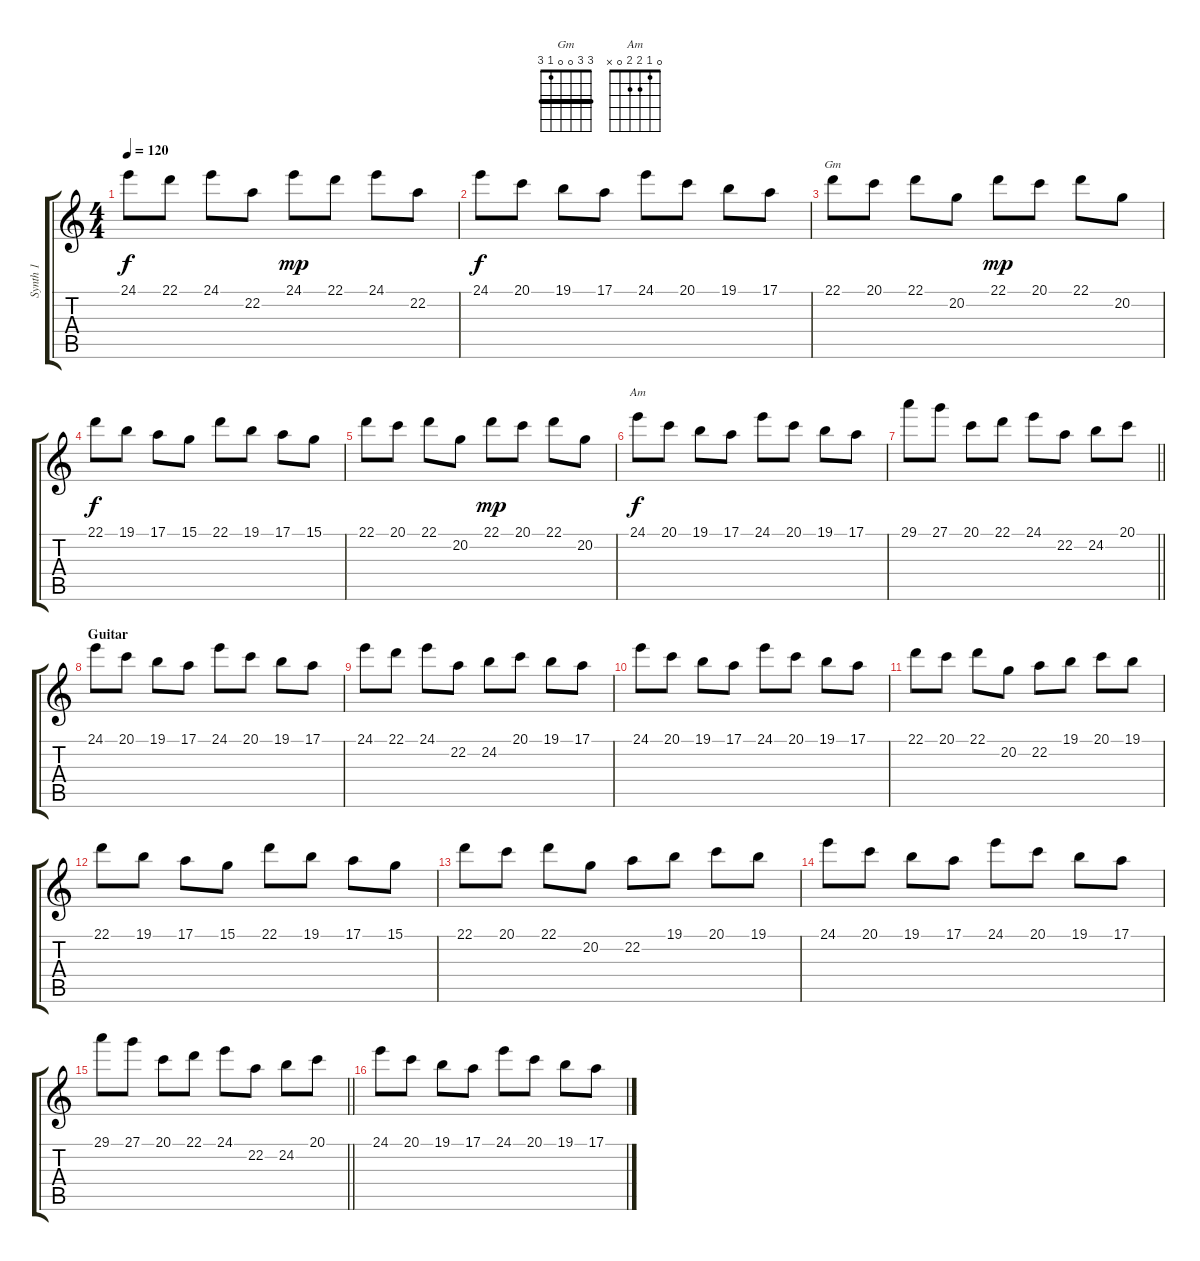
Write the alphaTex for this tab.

\track ("Synth 1" "Synth 1") {instrument honkytonkpiano}
\staff {score tabs}
\tuning (E4 B3 G3 D3 A2 E2) {hide}
\chord ("Gm" 3 3 0 0 1 3) {barre 3}
\chord ("Am" 0 1 2 2 0 x)
\ts (4 4)
\tempo 120
\clef g2
\ks c
24.1.8{dy f} 22.1.8 24.1.8 22.2.8 24.1.8{dy mp} 22.1.8 24.1.8 22.2.8 |
24.1.8{dy f} 20.1.8 19.1.8 17.1.8 24.1.8 20.1.8 19.1.8 17.1.8 |
22.1.8{ch "Gm"} 20.1.8 22.1.8 20.2.8 22.1.8{dy mp} 20.1.8 22.1.8 20.2.8 |
22.1.8{dy f} 19.1.8 17.1.8 15.1.8 22.1.8 19.1.8 17.1.8 15.1.8 |
22.1.8 20.1.8 22.1.8 20.2.8 22.1.8{dy mp} 20.1.8 22.1.8 20.2.8 |
24.1.8{ch "Am" dy f} 20.1.8 19.1.8 17.1.8 24.1.8 20.1.8 19.1.8 17.1.8 |
\barLineRight lightlight
29.1.8 27.1.8 20.1.8 22.1.8 24.1.8 22.2.8 24.2.8 20.1.8 |
\section ("" "Guitar")
24.1.8 20.1.8 19.1.8 17.1.8 24.1.8 20.1.8 19.1.8 17.1.8 |
24.1.8 22.1.8 24.1.8 22.2.8 24.2.8 20.1.8 19.1.8 17.1.8 |
24.1.8 20.1.8 19.1.8 17.1.8 24.1.8 20.1.8 19.1.8 17.1.8 |
22.1.8 20.1.8 22.1.8 20.2.8 22.2.8 19.1.8 20.1.8 19.1.8 |
22.1.8 19.1.8 17.1.8 15.1.8 22.1.8 19.1.8 17.1.8 15.1.8 |
22.1.8 20.1.8 22.1.8 20.2.8 22.2.8 19.1.8 20.1.8 19.1.8 |
24.1.8 20.1.8 19.1.8 17.1.8 24.1.8 20.1.8 19.1.8 17.1.8 |
\barLineRight lightlight
29.1.8 27.1.8 20.1.8 22.1.8 24.1.8 22.2.8 24.2.8 20.1.8 |
24.1.8 20.1.8 19.1.8 17.1.8 24.1.8 20.1.8 19.1.8 17.1.8
